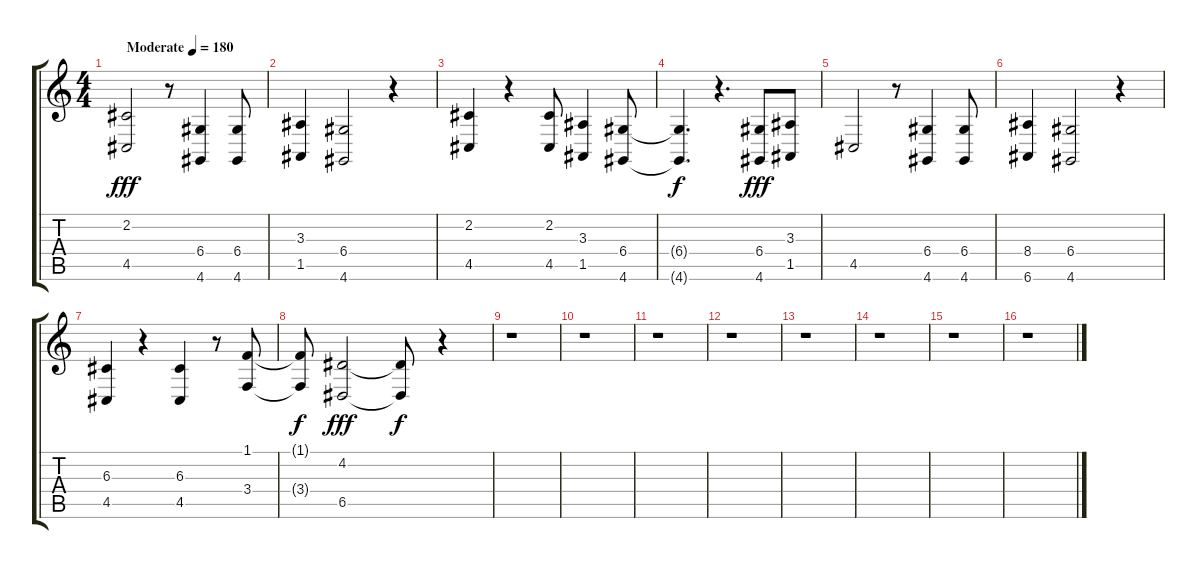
\track "" {instrument trumpet}
\staff {score tabs}
\tuning (E4 B3 G3 D3 A2 E2) {hide}
\ts (4 4)
\tempo (180 "Moderate")
\clef g2
\ks c
(2.2 4.5).2{dy fff instrument trumpet} r.8 (6.4 4.6).4 (6.4 4.6).8 |
(3.3 1.5).4 (6.4 4.6).2 r.4 |
(2.2 4.5).4 r.4 (2.2 4.5).8 (3.3 1.5).4 (6.4 4.6).8 |
(6.4{t} 4.6{t}).4{d dy f} r.4{d} (6.4 4.6).8{dy fff} (3.3 1.5).8 |
4.5.2 r.8 (6.4 4.6).4 (6.4 4.6).8 |
(8.4 6.6).4 (6.4 4.6).2 r.4 |
(6.3 4.5).4 r.4 (6.3 4.5).4 r.8 (1.1 3.4).8 |
(1.1{t} 3.4{t}).8{dy f} (4.2 6.5).2{dy fff} (4.2{t} 6.5{t}).8{dy f} r.4 |
r.1 |
r.1 |
r.1 |
r.1 |
r.1 |
r.1 |
r.1 |
r.1
